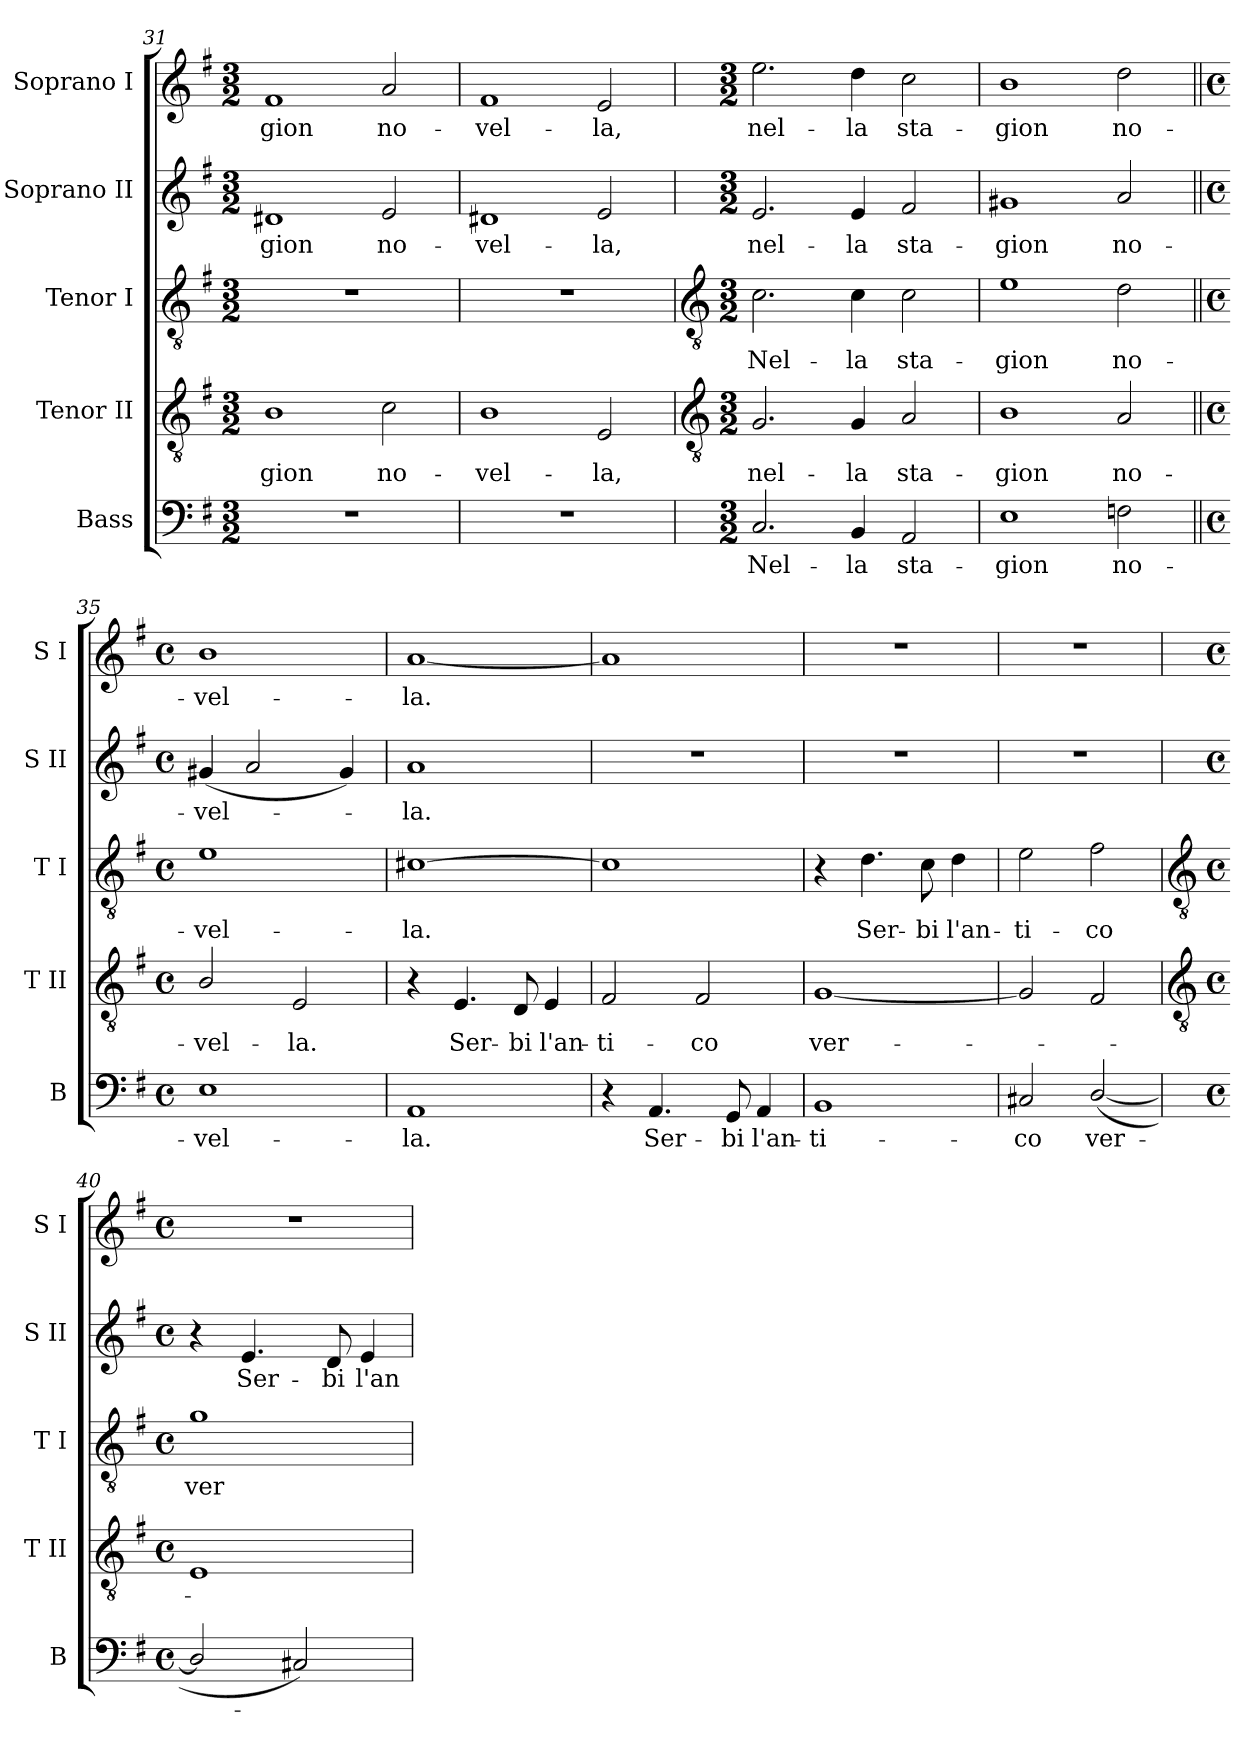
**kern	**text	**kern	**text	**kern	**text	**kern	**text	**kern	**text
*part5	*part5	*part4	*part4	*part3	*part3	*part2	*part2	*part1	*part1
*staff5	*staff5	*staff4	*staff4	*staff3	*staff3	*staff2	*staff2	*staff1	*staff1
*I"Bass	*	*I"Tenor II	*	*I"Tenor I	*	*I"Soprano II	*	*I"Soprano I	*
*I'B	*	*I'T II	*	*I'T I	*	*I'S II	*	*I'S I	*
*clefF4	*	*clefGv2	*	*clefGv2	*	*clefG2	*	*clefG2	*
*k[f#]	*	*k[f#]	*	*k[f#]	*	*k[f#]	*	*k[f#]	*
*G:	*	*G:	*	*G:	*	*G:	*	*G:	*
*M3/2	*	*M3/2	*	*M3/2	*	*M3/2	*	*M3/2	*
=31	=31	=31	=31	=31	=31	=31	=31	=31	=31
!	!	!	!LO:LY:b	!	!	!	!LO:LY:b	!	!LO:LY:b
1.r	.	1B	-gion	1.r	.	1d#X	-gion	1f#	-gion
!	!	!	!LO:LY:b	!	!	!	!LO:LY:b	!	!LO:LY:b
.	.	2c	no-	.	.	2e	no-	2a	no-
=32	=32	=32	=32	=32	=32	=32	=32	=32	=32
!	!	!	!LO:LY:b	!	!	!	!LO:LY:b	!	!LO:LY:b
1.r	.	1B	-vel-	1.r	.	1d#X	-vel-	1f#	-vel-
!	!	!	!LO:LY:b	!	!	!	!LO:LY:b	!	!LO:LY:b
.	.	2E	-la,	.	.	2e	-la,	2e	-la,
!!LO:LB:g=z
=33	=33	=33	=33	=33	=33	=33	=33	=33	=33
*	*	*clefGv2	*	*clefGv2	*	*	*	*	*
*M3/2	*	*M3/2	*	*M3/2	*	*M3/2	*	*M3/2	*
!	!LO:LY:b	!	!LO:LY:b	!	!LO:LY:b	!	!LO:LY:b	!	!LO:LY:b
2.C	Nel-	2.G	nel-	2.c	Nel-	2.e	nel-	2.ee	nel-
!	!LO:LY:b	!	!LO:LY:b	!	!LO:LY:b	!	!LO:LY:b	!	!LO:LY:b
4BB/	-la	4G	-la	4c	-la	4e	-la	4dd	-la
!	!LO:LY:b	!	!LO:LY:b	!	!LO:LY:b	!	!LO:LY:b	!	!LO:LY:b
2AA	sta-	2A	sta-	2c	sta-	2f#	sta-	2cc	sta-
=34	=34	=34	=34	=34	=34	=34	=34	=34	=34
!	!LO:LY:b	!	!LO:LY:b	!	!LO:LY:b	!	!LO:LY:b	!	!LO:LY:b
1E	-gion	1B	-gion	1e	-gion	1g#X	-gion	1b	-gion
!	!LO:LY:b	!	!LO:LY:b	!	!LO:LY:b	!	!LO:LY:b	!	!LO:LY:b
2Fn	no-	2A	no-	2d	no-	2a	no-	2dd	no-
=35||	=35||	=35||	=35||	=35||	=35||	=35||	=35||	=35||	=35||
*M4/4	*	*M4/4	*	*M4/4	*	*M4/4	*	*M4/4	*
*met(c)	*	*met(c)	*	*met(c)	*	*met(c)	*	*met(c)	*
!	!LO:LY:b	!	!LO:LY:b	!	!LO:LY:b	!	!LO:LY:b	!	!LO:LY:b
1E	-vel-	2B/	-vel-	1e	-vel-	(<4g#X	-vel-	1b	-vel-
.	.	.	.	.	.	2a	.	.	.
!	!	!	!LO:LY:b	!	!	!	!	!	!
.	.	2E	-la.	.	.	.	.	.	.
.	.	.	.	.	.	4g#)	.	.	.
=36	=36	=36	=36	=36	=36	=36	=36	=36	=36
!	!LO:LY:b	!	!	!	!LO:LY:b	!	!LO:LY:b	!	!LO:LY:b
1AA	-la.	4r	.	[1c#X	-la.	1a	la.	[1a	-la.
!	!	!	!LO:LY:b	!	!	!	!	!	!
.	.	4.E	Ser-	.	.	.	.	.	.
!	!	!	!LO:LY:b	!	!	!	!	!	!
.	.	8D	-bi	.	.	.	.	.	.
!	!	!	!LO:LY:b	!	!	!	!	!	!
.	.	4E	l'an-	.	.	.	.	.	.
=37	=37	=37	=37	=37	=37	=37	=37	=37	=37
!	!	!	!LO:LY:b	!	!	!	!	!	!
4r	.	2F#	-ti-	1c#]	.	1r	.	1a]	.
!	!LO:LY:b	!	!	!	!	!	!	!	!
4.AA	Ser-	.	.	.	.	.	.	.	.
!	!	!	!LO:LY:b	!	!	!	!	!	!
.	.	2F#	-co	.	.	.	.	.	.
!	!LO:LY:b	!	!	!	!	!	!	!	!
8GG	-bi	.	.	.	.	.	.	.	.
!	!LO:LY:b	!	!	!	!	!	!	!	!
4AA	l'an-	.	.	.	.	.	.	.	.
=38	=38	=38	=38	=38	=38	=38	=38	=38	=38
!	!LO:LY:b	!	!LO:LY:b	!	!	!	!	!	!
1BB	-ti-	[1G/	ver-	4r	.	1r	.	1r	.
!	!	!	!	!	!LO:LY:b	!	!	!	!
.	.	.	.	4.d	Ser-	.	.	.	.
!	!	!	!	!	!LO:LY:b	!	!	!	!
.	.	.	.	8c	-bi	.	.	.	.
!	!	!	!	!	!LO:LY:b	!	!	!	!
.	.	.	.	4d	l'an-	.	.	.	.
=39	=39	=39	=39	=39	=39	=39	=39	=39	=39
!	!LO:LY:b	!	!	!	!LO:LY:b	!	!	!	!
2C#X	-co	2G/]	.	2e	-ti-	1r	.	1r	.
!	!LO:LY:b	!	!	!	!LO:LY:b	!	!	!	!
(<[2D/	ver-	2F#	.	2f#	-co	.	.	.	.
!!LO:LB:g=z
=40	=40	=40	=40	=40	=40	=40	=40	=40	=40
*	*	*clefGv2	*	*clefGv2	*	*	*	*	*
*M4/4	*	*M4/4	*	*M4/4	*	*M4/4	*	*M4/4	*
*met(c)	*	*met(c)	*	*met(c)	*	*met(c)	*	*met(c)	*
!	!	!	!	!	!LO:LY:b	!	!	!	!
2D/]	.	1E	.	1g	ver-	4r	.	1r	.
!	!	!	!	!	!	!	!LO:LY:b	!	!
.	.	.	.	.	.	4.e	Ser-	.	.
2C#X)	.	.	.	.	.	.	.	.	.
!	!	!	!	!	!	!	!LO:LY:b	!	!
.	.	.	.	.	.	8d	-bi	.	.
!	!	!	!	!	!	!	!LO:LY:b	!	!
.	.	.	.	.	.	4e	l'an-	.	.
=	=	=	=	=	=	=	=	=	=
*-	*-	*-	*-	*-	*-	*-	*-	*-	*-
